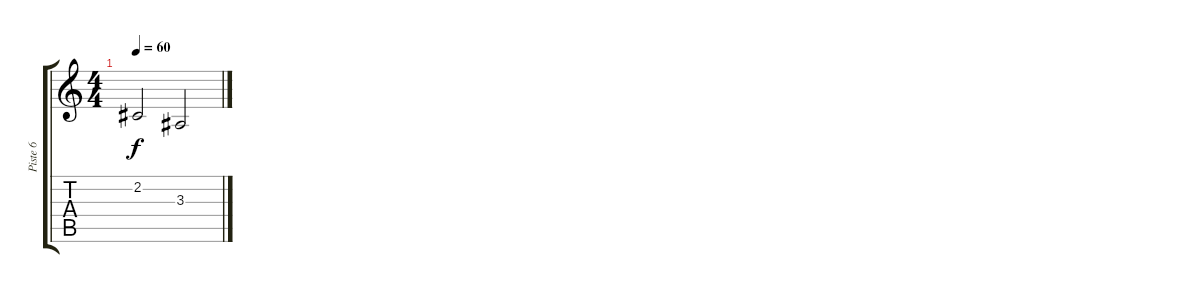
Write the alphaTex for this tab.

\track ("Piste 6" "Piste 6") {instrument stringensemble1}
\staff {score tabs}
\tuning (E4 B3 G3 D3 A2 E2) {hide}
\ts (4 4)
\tempo 60
\clef g2
\ks c
2.2.2{dy f} 3.3.2
